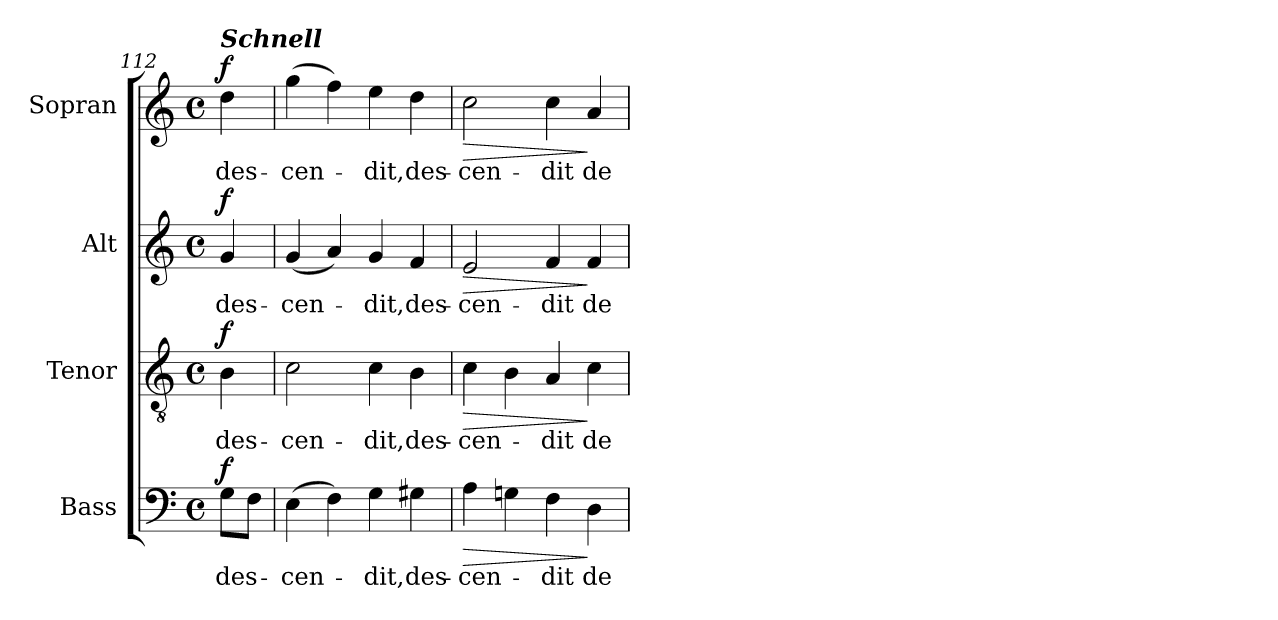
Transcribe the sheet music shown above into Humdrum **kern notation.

**kern	**text	**dynam	**kern	**text	**dynam	**kern	**text	**dynam	**kern	**text	**dynam
*part4	*part4	*part4	*part3	*part3	*part3	*part2	*part2	*part2	*part1	*part1	*part1
*staff4	*staff4	*staff4	*staff3	*staff3	*staff3	*staff2	*staff2	*staff2	*staff1	*staff1	*staff1
*I"Bass	*	*	*I"Tenor	*	*	*I"Alt	*	*	*I"Sopran	*	*
*I'B.	*	*	*I'T.	*	*	*I'A.	*	*	*I'S.	*	*
*clefF4	*	*	*clefGv2	*	*	*clefG2	*	*	*clefG2	*	*
*k[]	*	*	*k[]	*	*	*k[]	*	*	*k[]	*	*
*C:	*	*	*C:	*	*	*C:	*	*	*C:	*	*
*M4/4	*	*	*M4/4	*	*	*M4/4	*	*	*M4/4	*	*
*met(c)	*	*	*met(c)	*	*	*met(c)	*	*	*met(c)	*	*
=112	=112	=112	=112	=112	=112	=112	=112	=112	=112	=112	=112
!	!	!	!	!	!	!	!	!	!LO:TX:a:Bi:t=Schnell	!	!
!	!LO:LY:b	!LO:DY:a	!	!LO:LY:b	!LO:DY:a	!	!LO:LY:b	!LO:DY:a	!	!LO:LY:b	!LO:DY:b
8G\L	des-	f	4B\	des-	f	4g/	des-	f	4dd\	des-	f
8F\J	.	.	.	.	.	.	.	.	.	.	.
=113	=113	=113	=113	=113	=113	=113	=113	=113	=113	=113	=113
!	!LO:LY:b	!	!	!LO:LY:b	!	!	!LO:LY:b	!	!	!LO:LY:b	!
(>4E\	-cen-	.	2c\	-cen-	.	(<4g/	-cen-	.	(>4gg\	-cen-	.
4F\)	.	.	.	.	.	4a/)	.	.	4ff\)	.	.
!	!LO:LY:b	!	!	!LO:LY:b	!	!	!LO:LY:b	!	!	!LO:LY:b	!
4G\	-dit,	.	4c\	-dit,	.	4g/	-dit,	.	4ee\	-dit,	.
!	!LO:LY:b	!	!	!LO:LY:b	!	!	!LO:LY:b	!	!	!LO:LY:b	!
4G#X\	des-	.	4B\	des-	.	4f/	des-	.	4dd\	des-	.
=114	=114	=114	=114	=114	=114	=114	=114	=114	=114	=114	=114
!	!LO:LY:b	!LO:HP:b	!	!LO:LY:b	!LO:HP:b	!	!LO:LY:b	!LO:HP:b	!	!LO:LY:b	!LO:HP:b
4A\	-cen-	>	4c\	-cen-	>	2e/	-cen-	>	2cc\	-cen-	>
4Gn\	.	.	4B\	.	.	.	.	.	.	.	.
!	!LO:LY:b	!	!	!LO:LY:b	!	!	!LO:LY:b	!	!	!LO:LY:b	!
4F\	-dit	.	4A/	-dit	.	4f/	-dit	.	4cc\	-dit	.
!	!LO:LY:b	!	!	!LO:LY:b	!	!	!LO:LY:b	!	!	!LO:LY:b	!
4D\	de	]	4c\	de	]	4f/	de	]	4a/	de	]
=	=	=	=	=	=	=	=	=	=	=	=
*-	*-	*-	*-	*-	*-	*-	*-	*-	*-	*-	*-
